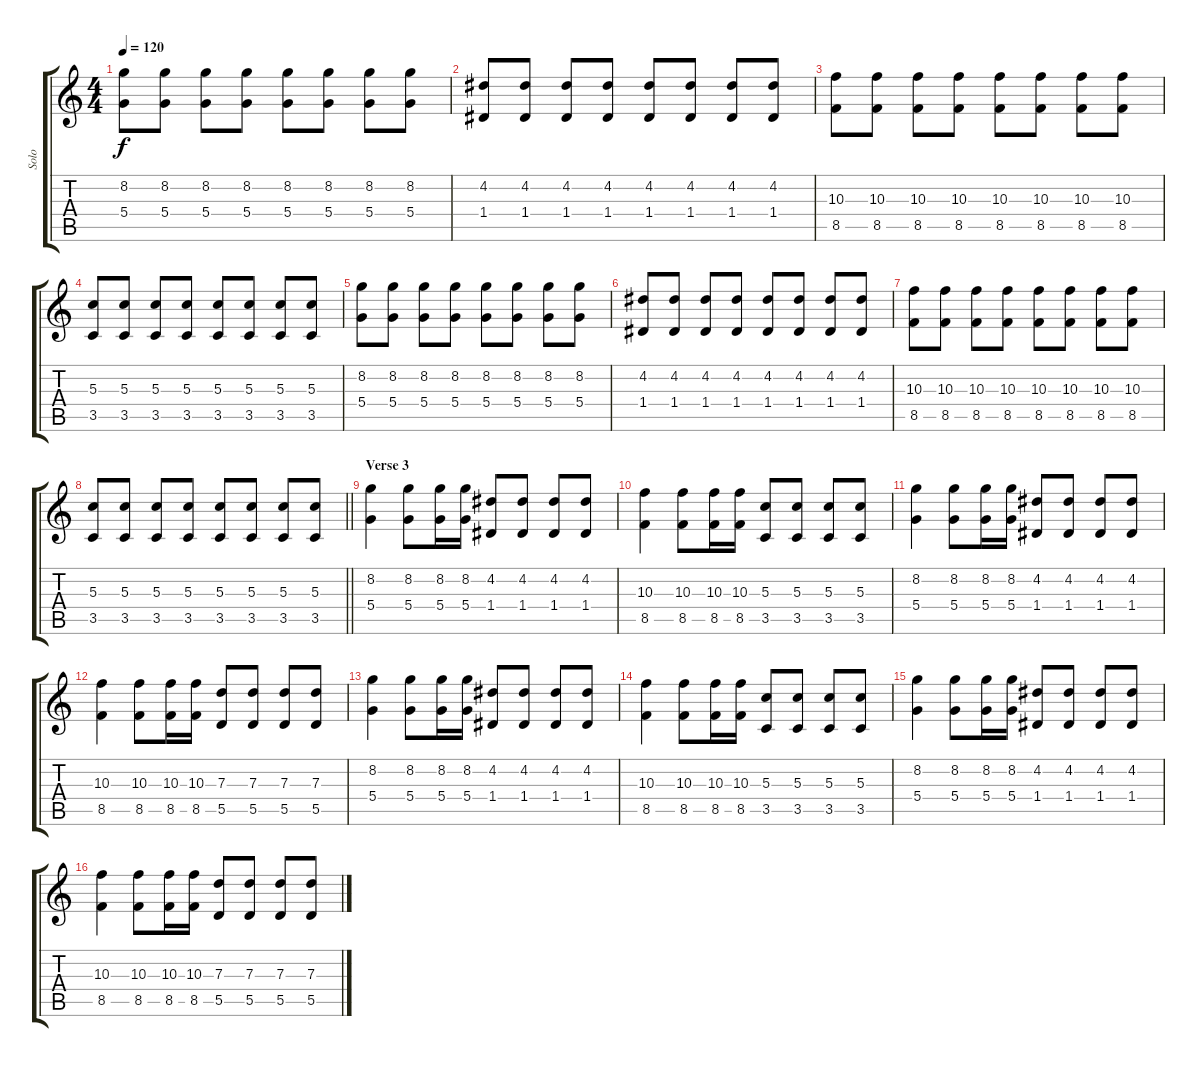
\track ("Solo" "Solo") {instrument overdrivenguitar}
\staff {score tabs}
\tuning (E4 B3 G3 D3 A2 E2) {hide}
\ts (4 4)
\tempo 120
\clef g2
\ks c
(8.2 5.4).8{dy f} (8.2 5.4).8 (8.2 5.4).8 (8.2 5.4).8 (8.2 5.4).8 (8.2 5.4).8 (8.2 5.4).8 (8.2 5.4).8 |
(4.2 1.4).8 (4.2 1.4).8 (4.2 1.4).8 (4.2 1.4).8 (4.2 1.4).8 (4.2 1.4).8 (4.2 1.4).8 (4.2 1.4).8 |
(10.3 8.5).8 (10.3 8.5).8 (10.3 8.5).8 (10.3 8.5).8 (10.3 8.5).8 (10.3 8.5).8 (10.3 8.5).8 (10.3 8.5).8 |
(5.3 3.5).8 (5.3 3.5).8 (5.3 3.5).8 (5.3 3.5).8 (5.3 3.5).8 (5.3 3.5).8 (5.3 3.5).8 (5.3 3.5).8 |
(8.2 5.4).8 (8.2 5.4).8 (8.2 5.4).8 (8.2 5.4).8 (8.2 5.4).8 (8.2 5.4).8 (8.2 5.4).8 (8.2 5.4).8 |
(4.2 1.4).8 (4.2 1.4).8 (4.2 1.4).8 (4.2 1.4).8 (4.2 1.4).8 (4.2 1.4).8 (4.2 1.4).8 (4.2 1.4).8 |
(10.3 8.5).8 (10.3 8.5).8 (10.3 8.5).8 (10.3 8.5).8 (10.3 8.5).8 (10.3 8.5).8 (10.3 8.5).8 (10.3 8.5).8 |
\barLineRight lightlight
(5.3 3.5).8 (5.3 3.5).8 (5.3 3.5).8 (5.3 3.5).8 (5.3 3.5).8 (5.3 3.5).8 (5.3 3.5).8 (5.3 3.5).8 |
\section ("" "Verse 3")
(8.2 5.4).4 (8.2 5.4).8 (8.2 5.4).16 (8.2 5.4).16 (4.2 1.4).8 (4.2 1.4).8 (4.2 1.4).8 (4.2 1.4).8 |
(10.3 8.5).4 (10.3 8.5).8 (10.3 8.5).16 (10.3 8.5).16 (5.3 3.5).8 (5.3 3.5).8 (5.3 3.5).8 (5.3 3.5).8 |
(8.2 5.4).4 (8.2 5.4).8 (8.2 5.4).16 (8.2 5.4).16 (4.2 1.4).8 (4.2 1.4).8 (4.2 1.4).8 (4.2 1.4).8 |
(10.3 8.5).4 (10.3 8.5).8 (10.3 8.5).16 (10.3 8.5).16 (7.3 5.5).8 (7.3 5.5).8 (7.3 5.5).8 (7.3 5.5).8 |
(8.2 5.4).4 (8.2 5.4).8 (8.2 5.4).16 (8.2 5.4).16 (4.2 1.4).8 (4.2 1.4).8 (4.2 1.4).8 (4.2 1.4).8 |
(10.3 8.5).4 (10.3 8.5).8 (10.3 8.5).16 (10.3 8.5).16 (5.3 3.5).8 (5.3 3.5).8 (5.3 3.5).8 (5.3 3.5).8 |
(8.2 5.4).4 (8.2 5.4).8 (8.2 5.4).16 (8.2 5.4).16 (4.2 1.4).8 (4.2 1.4).8 (4.2 1.4).8 (4.2 1.4).8 |
(10.3 8.5).4 (10.3 8.5).8 (10.3 8.5).16 (10.3 8.5).16 (7.3 5.5).8 (7.3 5.5).8 (7.3 5.5).8 (7.3 5.5).8
